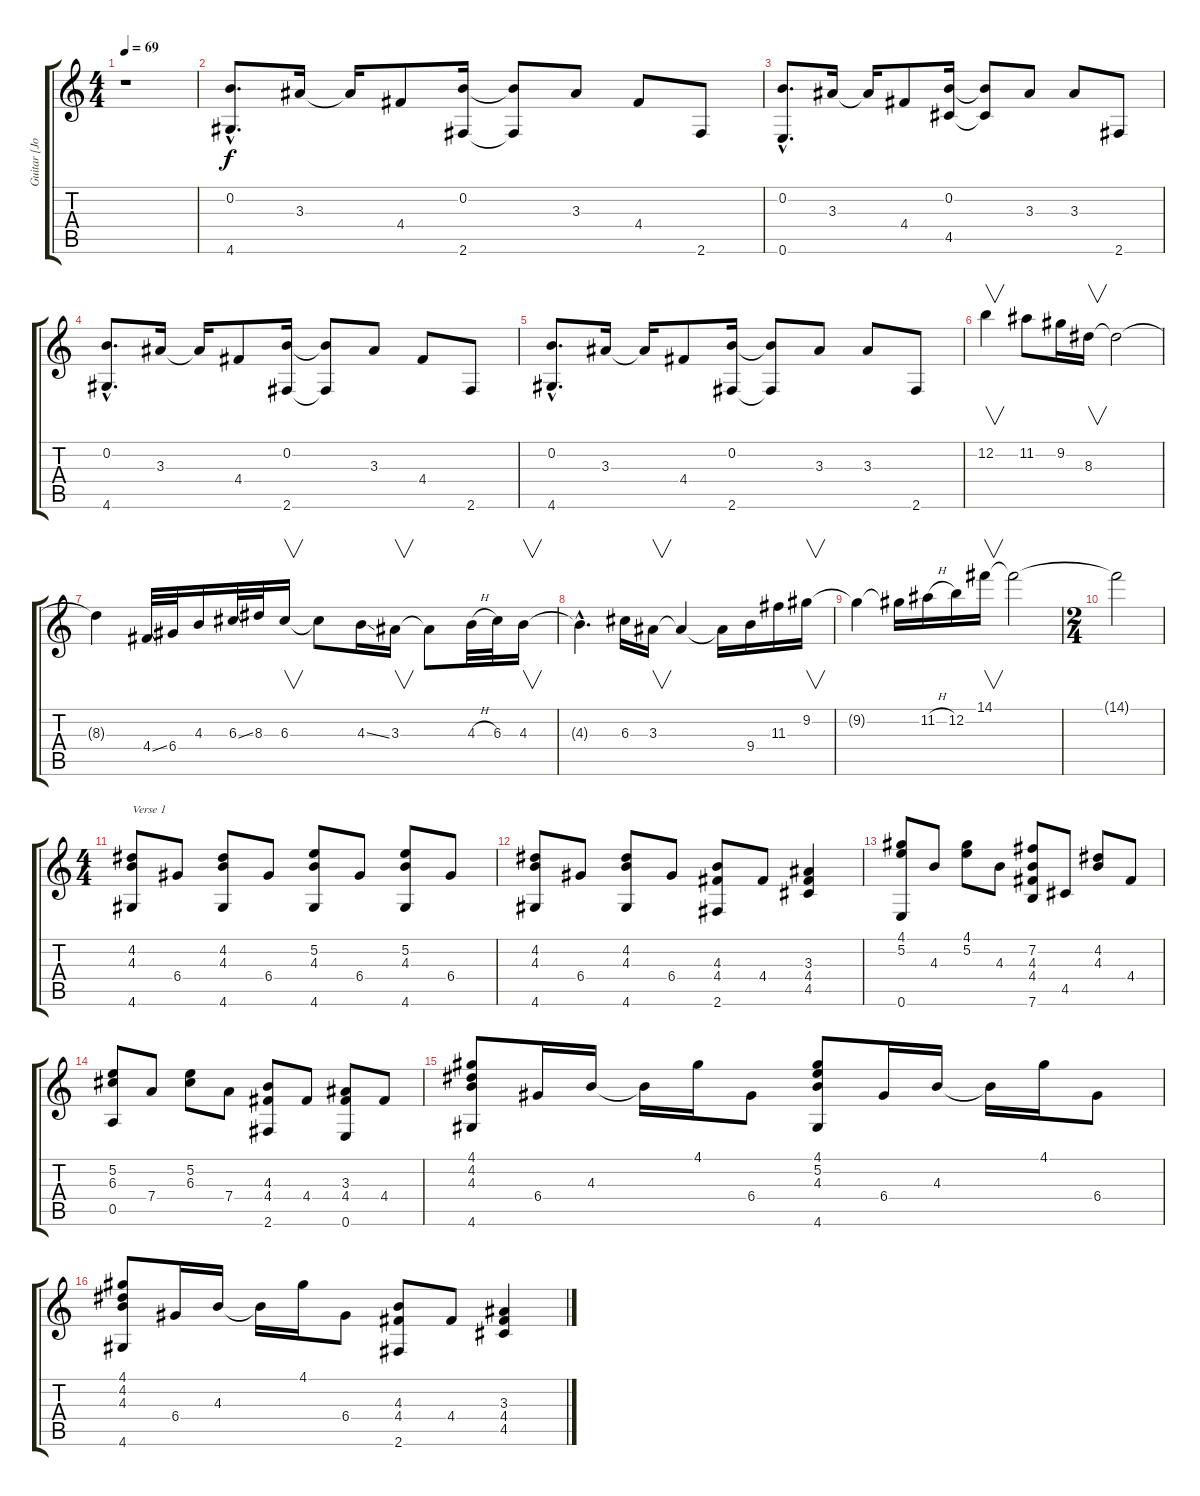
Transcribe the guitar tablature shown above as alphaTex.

\track ("Guitar [John Petrucci]" "Guitar [Jo") {instrument distortionguitar}
\staff {score tabs}
\tuning (E4 B3 G3 D3 A2 E2) {hide}
\ts (4 4)
\tempo 69
\clef g2
\ks c
r.1{dy f instrument distortionguitar} |
(0.2{hac} 4.6{hac}).8{d} 3.3.16 3.3{t}.16 4.4.8 (0.2 2.6).16 (0.2{t} 2.6{t}).8 3.3.8 4.4.8 2.6.8 |
(0.2{hac} 0.6{hac}).8{d} 3.3.16 3.3{t}.16 4.4.8 (0.2 4.5).16 (0.2{t} 4.5{t}).8 3.3.8 3.3.8 2.6.8 |
(0.2{hac} 4.6{hac}).8{d} 3.3.16 3.3{t}.16 4.4.8 (0.2 2.6).16 (0.2{t} 2.6{t}).8 3.3.8 4.4.8 2.6.8 |
(0.2{hac} 4.6{hac}).8{d} 3.3.16 3.3{t}.16 4.4.8 (0.2 2.6).16 (0.2{t} 2.6{t}).8 3.3.8 3.3.8 2.6.8 |
12.2.4{v} 11.2.8 9.2.16 8.3.16{v} 8.3{t}.2 |
8.3{t}.4 4.4{ss}.32 6.4.32 4.3.16 6.3{ss}.32 8.3.32 6.3.16{v} 6.3{t}.8 4.3{ss}.16 3.3.16{v} 3.3{t}.8 4.3{h}.32 6.3.32 4.3.16{v} |
4.3{hac t}.4{d} 6.3.16 3.3.16{v} 3.3{t}.4 3.3{t}.16 9.4.16 11.3.16 9.2.16{v} |
9.2{t}.4 9.2{t}.16 11.2{h}.16 12.2.16 14.1.16{v} 14.1{t}.2 |
\ts (2 4)
14.1{t}.2 |
\ts (4 4)
(4.2 4.3 4.6).8{txt "Verse 1"} 6.4.8 (4.2 4.3 4.6).8 6.4.8 (5.2 4.3 4.6).8 6.4.8 (5.2 4.3 4.6).8 6.4.8 |
(4.2 4.3 4.6).8 6.4.8 (4.2 4.3 4.6).8 6.4.8 (4.3 4.4 2.6).8 4.4.8 (3.3 4.4 4.5).4 |
(4.1 5.2 0.6).8 4.3.8 (4.1 5.2).8 4.3.8 (7.2 4.3 4.4 7.6).8 4.5.8 (4.2 4.3).8 4.4.8 |
(5.2 6.3 0.5).8 7.4.8 (5.2 6.3).8 7.4.8 (4.3 4.4 2.6).8 4.4.8 (3.3 4.4 0.6).8 4.4.8 |
(4.1 4.2 4.3 4.6).8 6.4.16 4.3.16 4.3{t}.16 4.1.16 6.4.8 (4.1 5.2 4.3 4.6).8 6.4.16 4.3.16 4.3{t}.16 4.1.16 6.4.8 |
(4.1 4.2 4.3 4.6).8 6.4.16 4.3.16 4.3{t}.16 4.1.16 6.4.8 (4.3 4.4 2.6).8 4.4.8 (3.3 4.4 4.5).4
